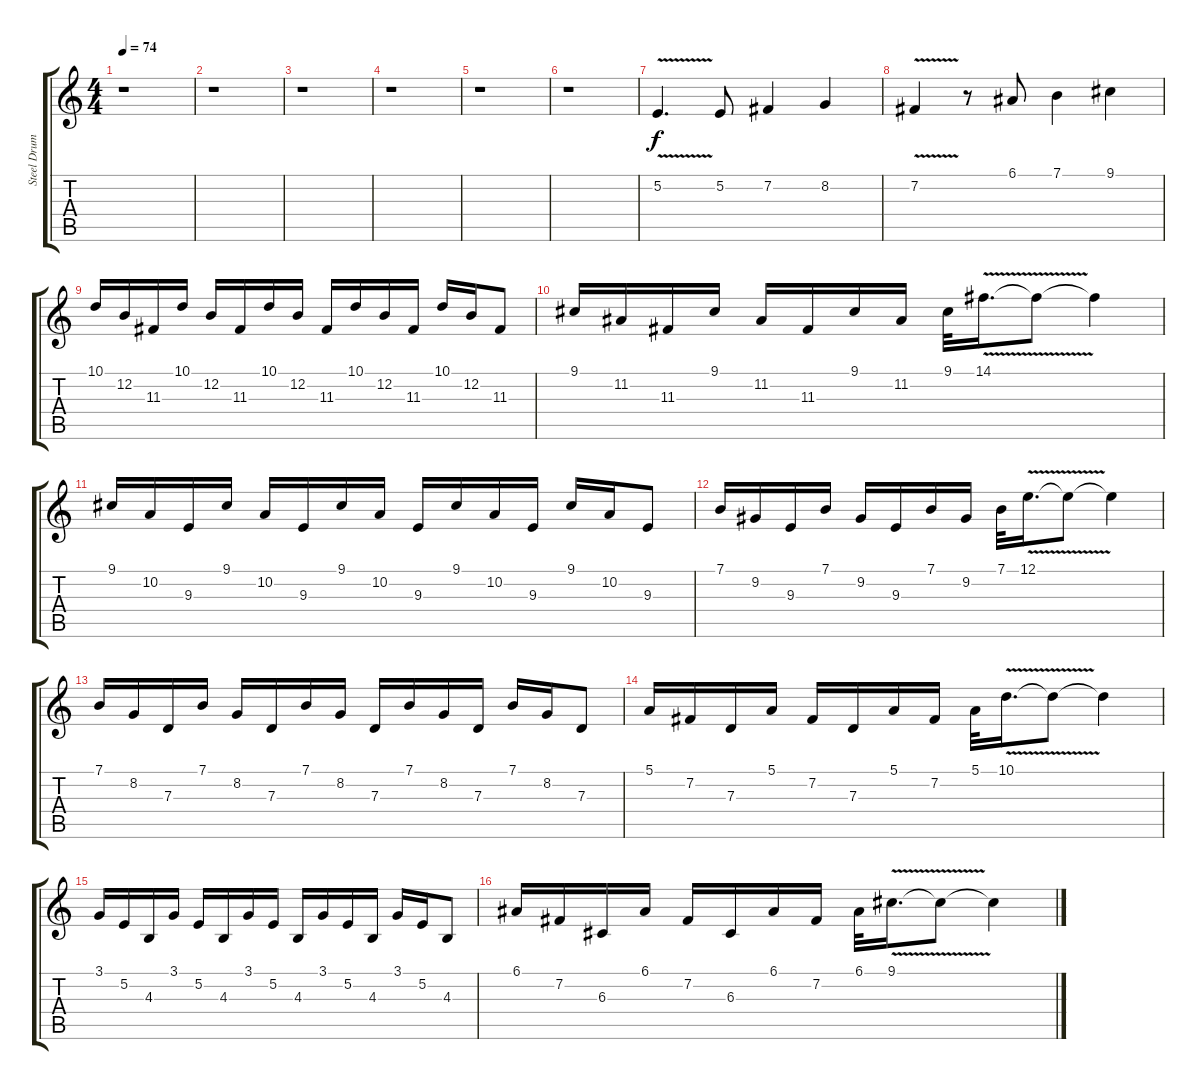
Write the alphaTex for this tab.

\track ("Steel Drums" "Steel Drum") {instrument steeldrums}
\staff {score tabs}
\tuning (E4 B3 G3 D3 A2 E2) {hide}
\ts (4 4)
\tempo 74
\clef g2
\ks c
r.1{dy f} |
r.1 |
r.1 |
r.1 |
r.1 |
r.1 |
5.2{v}.4{d} 5.2.8 7.2.4 8.2.4 |
7.2{v}.4 r.8 6.1.8 7.1.4 9.1.4 |
10.1.16 12.2.16 11.3.16 10.1.16 12.2.16 11.3.16 10.1.16 12.2.16 11.3.16 10.1.16 12.2.16 11.3.16 10.1.16 12.2.16 11.3.8 |
9.1.16 11.2.16 11.3.16 9.1.16 11.2.16 11.3.16 9.1.16 11.2.16 9.1.32 14.1{v}.16{d} 14.1{t}.8 14.1{t}.4 |
9.1.16 10.2.16 9.3.16 9.1.16 10.2.16 9.3.16 9.1.16 10.2.16 9.3.16 9.1.16 10.2.16 9.3.16 9.1.16 10.2.16 9.3.8 |
7.1.16 9.2.16 9.3.16 7.1.16 9.2.16 9.3.16 7.1.16 9.2.16 7.1.32 12.1{v}.16{d} 12.1{t}.8 12.1{t}.4 |
7.1.16 8.2.16 7.3.16 7.1.16 8.2.16 7.3.16 7.1.16 8.2.16 7.3.16 7.1.16 8.2.16 7.3.16 7.1.16 8.2.16 7.3.8 |
5.1.16 7.2.16 7.3.16 5.1.16 7.2.16 7.3.16 5.1.16 7.2.16 5.1.32 10.1{v}.16{d} 10.1{t}.8 10.1{t}.4 |
3.1.16 5.2.16 4.3.16 3.1.16 5.2.16 4.3.16 3.1.16 5.2.16 4.3.16 3.1.16 5.2.16 4.3.16 3.1.16 5.2.16 4.3.8 |
6.1.16 7.2.16 6.3.16 6.1.16 7.2.16 6.3.16 6.1.16 7.2.16 6.1.32 9.1{v}.16{d} 9.1{t}.8 9.1{t}.4
